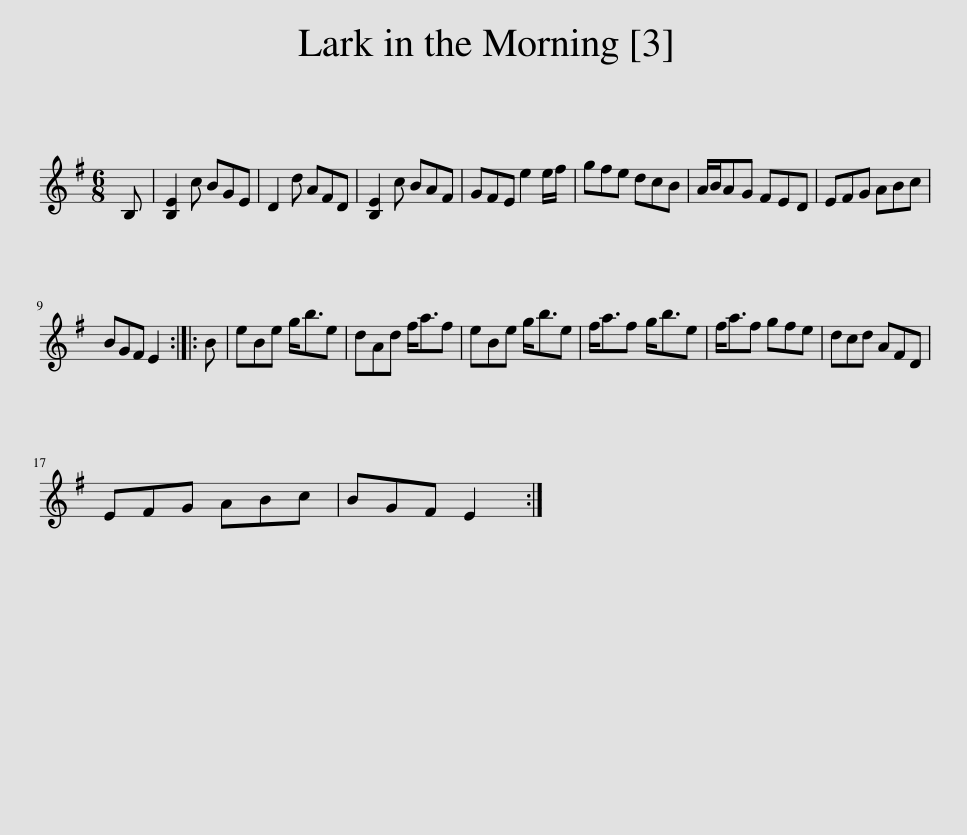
X:1
L:1/8
M:6/8
I:linebreak $
K:Emin
V:1 treble
V:1
 B, | [B,E]2 c BGE | D2 d AFD | [B,E]2 c BAF | GFE e2 e/f/ | %5
 gfe dcB | A/B/AG FED | EFG ABc |$ BGF E2 :: B | %10
 eBe g<be | dAd f<af | eBe g<be | f<af g<be | f<af gfe | %15
 dcd AFD |$ EFG ABc | BGF E2 :| %18
